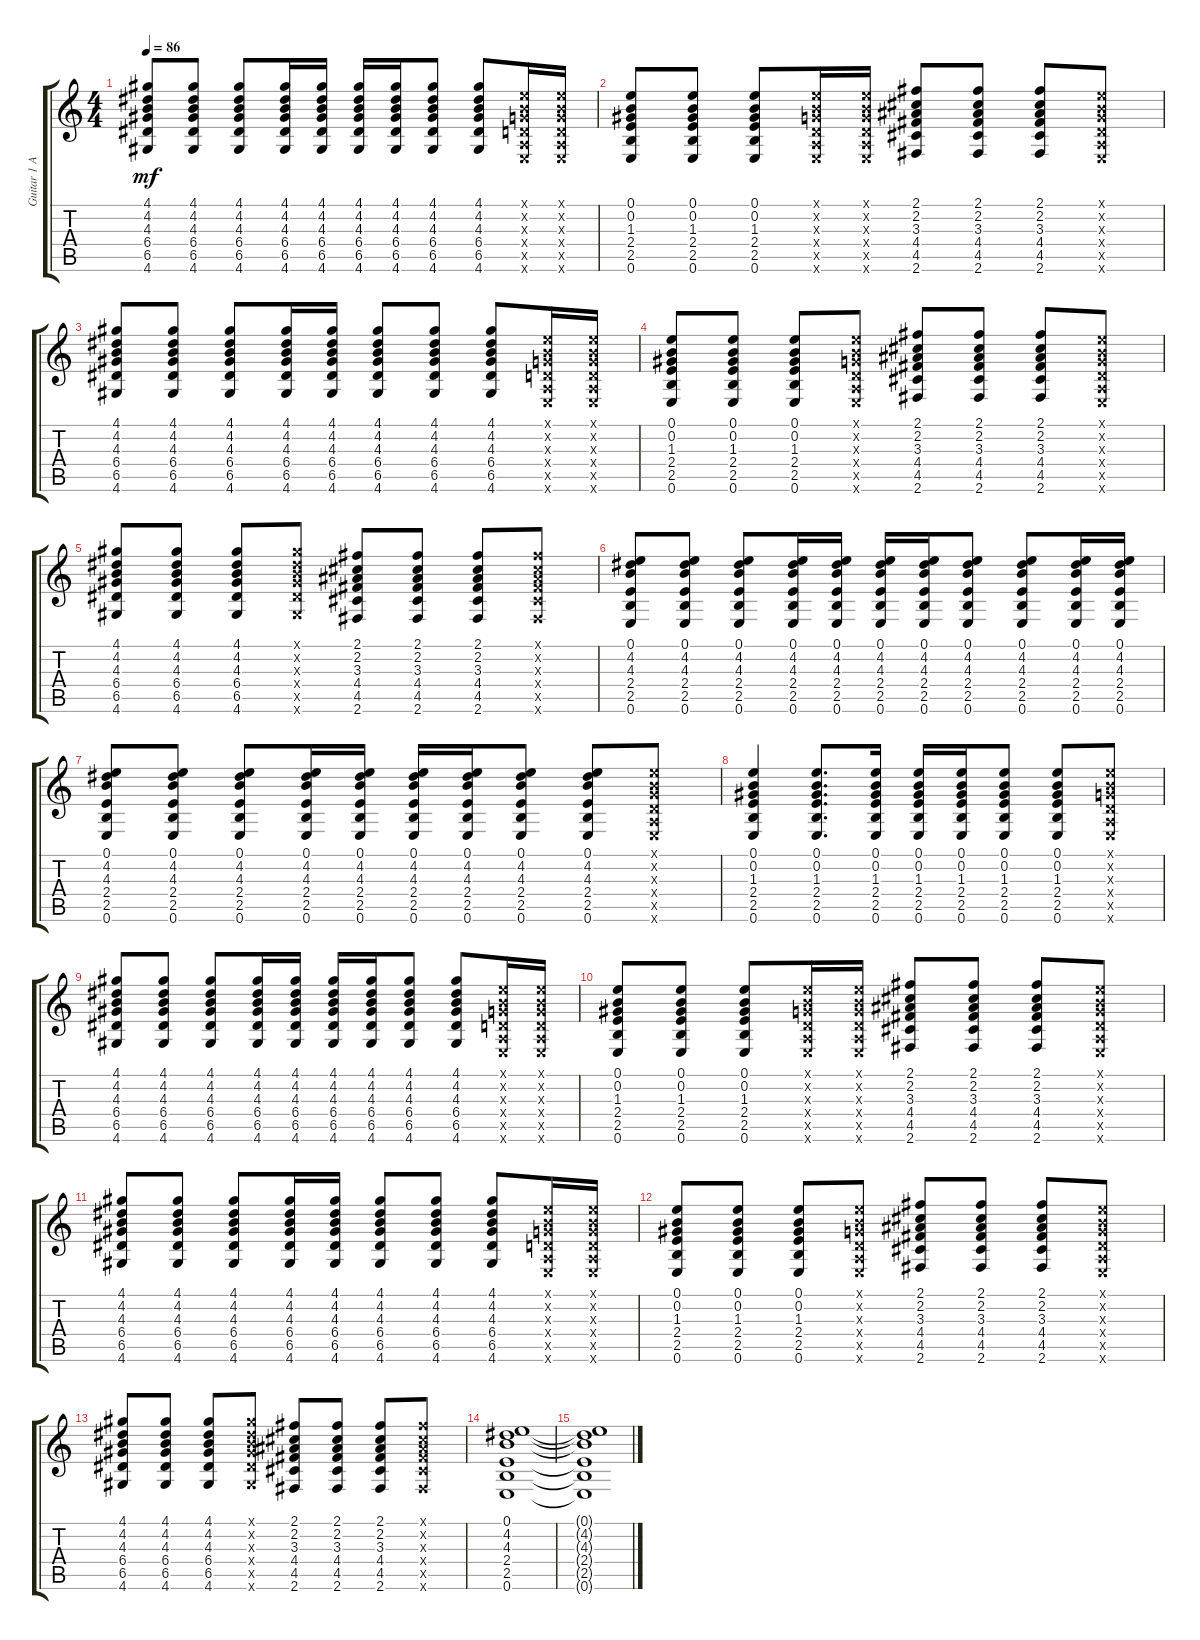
\track ("Guitar 1 A (Clean)" "Guitar 1 A") {instrument electricguitarclean}
\staff {score tabs}
\tuning (E4 B3 G3 D3 A2 E2) {hide}
\ts (4 4)
\tempo 86
\clef g2
\ks c
(4.1 4.2 4.3 6.4 6.5 4.6).8{dy mf} (4.1 4.2 4.3 6.4 6.5 4.6).8 (4.1 4.2 4.3 6.4 6.5 4.6).8 (4.1 4.2 4.3 6.4 6.5 4.6).16 (4.1 4.2 4.3 6.4 6.5 4.6).16 (4.1 4.2 4.3 6.4 6.5 4.6).16 (4.1 4.2 4.3 6.4 6.5 4.6).16 (4.1 4.2 4.3 6.4 6.5 4.6).8 (4.1 4.2 4.3 6.4 6.5 4.6).8 (0.1{x} 0.2{x} 0.3{x} 0.4{x} 0.5{x} 0.6{x}).16 (0.1{x} 0.2{x} 0.3{x} 0.4{x} 0.5{x} 0.6{x}).16 |
(0.1 0.2 1.3 2.4 2.5 0.6).8 (0.1 0.2 1.3 2.4 2.5 0.6).8 (0.1 0.2 1.3 2.4 2.5 0.6).8 (0.1{x} 0.2{x} 0.3{x} 0.4{x} 0.5{x} 0.6{x}).16 (0.1{x} 0.2{x} 0.3{x} 0.4{x} 0.5{x} 0.6{x}).16 (2.1 2.2 3.3 4.4 4.5 2.6).8 (2.1 2.2 3.3 4.4 4.5 2.6).8 (2.1 2.2 3.3 4.4 4.5 2.6).8 (0.1{x} 0.2{x} 0.3{x} 0.4{x} 0.5{x} 0.6{x}).8 |
(4.1 4.2 4.3 6.4 6.5 4.6).8 (4.1 4.2 4.3 6.4 6.5 4.6).8 (4.1 4.2 4.3 6.4 6.5 4.6).8 (4.1 4.2 4.3 6.4 6.5 4.6).16 (4.1 4.2 4.3 6.4 6.5 4.6).16 (4.1 4.2 4.3 6.4 6.5 4.6).8 (4.1 4.2 4.3 6.4 6.5 4.6).8 (4.1 4.2 4.3 6.4 6.5 4.6).8 (0.1{x} 0.2{x} 0.3{x} 0.4{x} 0.5{x} 0.6{x}).16 (0.1{x} 0.2{x} 0.3{x} 0.4{x} 0.5{x} 0.6{x}).16 |
(0.1 0.2 1.3 2.4 2.5 0.6).8 (0.1 0.2 1.3 2.4 2.5 0.6).8 (0.1 0.2 1.3 2.4 2.5 0.6).8 (0.1{x} 0.2{x} 0.3{x} 0.4{x} 0.5{x} 0.6{x}).8 (2.1 2.2 3.3 4.4 4.5 2.6).8 (2.1 2.2 3.3 4.4 4.5 2.6).8 (2.1 2.2 3.3 4.4 4.5 2.6).8 (0.1{x} 0.2{x} 0.3{x} 0.4{x} 0.5{x} 0.6{x}).8 |
(4.1 4.2 4.3 6.4 6.5 4.6).8 (4.1 4.2 4.3 6.4 6.5 4.6).8 (4.1 4.2 4.3 6.4 6.5 4.6).8 (4.1{x} 4.2{x} 4.3{x} 6.4{x} 6.5{x} 4.6{x}).8 (2.1 2.2 3.3 4.4 4.5 2.6).8 (2.1 2.2 3.3 4.4 4.5 2.6).8 (2.1 2.2 3.3 4.4 4.5 2.6).8 (2.1{x} 2.2{x} 3.3{x} 4.4{x} 4.5{x} 2.6{x}).8 |
(0.1 4.2 4.3 2.4 2.5 0.6).8 (0.1 4.2 4.3 2.4 2.5 0.6).8 (0.1 4.2 4.3 2.4 2.5 0.6).8 (0.1 4.2 4.3 2.4 2.5 0.6).16 (0.1 4.2 4.3 2.4 2.5 0.6).16 (0.1 4.2 4.3 2.4 2.5 0.6).16 (0.1 4.2 4.3 2.4 2.5 0.6).16 (0.1 4.2 4.3 2.4 2.5 0.6).8 (0.1 4.2 4.3 2.4 2.5 0.6).8 (0.1 4.2 4.3 2.4 2.5 0.6).16 (0.1 4.2 4.3 2.4 2.5 0.6).16 |
(0.1 4.2 4.3 2.4 2.5 0.6).8 (0.1 4.2 4.3 2.4 2.5 0.6).8 (0.1 4.2 4.3 2.4 2.5 0.6).8 (0.1 4.2 4.3 2.4 2.5 0.6).16 (0.1 4.2 4.3 2.4 2.5 0.6).16 (0.1 4.2 4.3 2.4 2.5 0.6).16 (0.1 4.2 4.3 2.4 2.5 0.6).16 (0.1 4.2 4.3 2.4 2.5 0.6).8 (0.1 4.2 4.3 2.4 2.5 0.6).8 (0.1{x} 0.2{x} 0.3{x} 0.4{x} 0.5{x} 0.6{x}).8 |
(0.1 0.2 1.3 2.4 2.5 0.6).4 (0.1 0.2 1.3 2.4 2.5 0.6).8{d} (0.1 0.2 1.3 2.4 2.5 0.6).16 (0.1 0.2 1.3 2.4 2.5 0.6).16 (0.1 0.2 1.3 2.4 2.5 0.6).16 (0.1 0.2 1.3 2.4 2.5 0.6).8 (0.1 0.2 1.3 2.4 2.5 0.6).8 (0.1{x} 0.2{x} 0.3{x} 0.4{x} 0.5{x} 0.6{x}).8 |
(4.1 4.2 4.3 6.4 6.5 4.6).8 (4.1 4.2 4.3 6.4 6.5 4.6).8 (4.1 4.2 4.3 6.4 6.5 4.6).8 (4.1 4.2 4.3 6.4 6.5 4.6).16 (4.1 4.2 4.3 6.4 6.5 4.6).16 (4.1 4.2 4.3 6.4 6.5 4.6).16 (4.1 4.2 4.3 6.4 6.5 4.6).16 (4.1 4.2 4.3 6.4 6.5 4.6).8 (4.1 4.2 4.3 6.4 6.5 4.6).8 (0.1{x} 0.2{x} 0.3{x} 0.4{x} 0.5{x} 0.6{x}).16 (0.1{x} 0.2{x} 0.3{x} 0.4{x} 0.5{x} 0.6{x}).16 |
(0.1 0.2 1.3 2.4 2.5 0.6).8 (0.1 0.2 1.3 2.4 2.5 0.6).8 (0.1 0.2 1.3 2.4 2.5 0.6).8 (0.1{x} 0.2{x} 0.3{x} 0.4{x} 0.5{x} 0.6{x}).16 (0.1{x} 0.2{x} 0.3{x} 0.4{x} 0.5{x} 0.6{x}).16 (2.1 2.2 3.3 4.4 4.5 2.6).8 (2.1 2.2 3.3 4.4 4.5 2.6).8 (2.1 2.2 3.3 4.4 4.5 2.6).8 (0.1{x} 0.2{x} 0.3{x} 0.4{x} 0.5{x} 0.6{x}).8 |
(4.1 4.2 4.3 6.4 6.5 4.6).8 (4.1 4.2 4.3 6.4 6.5 4.6).8 (4.1 4.2 4.3 6.4 6.5 4.6).8 (4.1 4.2 4.3 6.4 6.5 4.6).16 (4.1 4.2 4.3 6.4 6.5 4.6).16 (4.1 4.2 4.3 6.4 6.5 4.6).8 (4.1 4.2 4.3 6.4 6.5 4.6).8 (4.1 4.2 4.3 6.4 6.5 4.6).8 (0.1{x} 0.2{x} 0.3{x} 0.4{x} 0.5{x} 0.6{x}).16 (0.1{x} 0.2{x} 0.3{x} 0.4{x} 0.5{x} 0.6{x}).16 |
(0.1 0.2 1.3 2.4 2.5 0.6).8 (0.1 0.2 1.3 2.4 2.5 0.6).8 (0.1 0.2 1.3 2.4 2.5 0.6).8 (0.1{x} 0.2{x} 0.3{x} 0.4{x} 0.5{x} 0.6{x}).8 (2.1 2.2 3.3 4.4 4.5 2.6).8 (2.1 2.2 3.3 4.4 4.5 2.6).8 (2.1 2.2 3.3 4.4 4.5 2.6).8 (0.1{x} 0.2{x} 0.3{x} 0.4{x} 0.5{x} 0.6{x}).8 |
(4.1 4.2 4.3 6.4 6.5 4.6).8 (4.1 4.2 4.3 6.4 6.5 4.6).8 (4.1 4.2 4.3 6.4 6.5 4.6).8 (4.1{x} 4.2{x} 4.3{x} 6.4{x} 6.5{x} 4.6{x}).8 (2.1 2.2 3.3 4.4 4.5 2.6).8 (2.1 2.2 3.3 4.4 4.5 2.6).8 (2.1 2.2 3.3 4.4 4.5 2.6).8 (2.1{x} 2.2{x} 3.3{x} 4.4{x} 4.5{x} 2.6{x}).8 |
(0.1 4.2 4.3 2.4 2.5 0.6).1 |
(0.1{t} 4.2{t} 4.3{t} 2.4{t} 2.5{t} 0.6{t}).1
